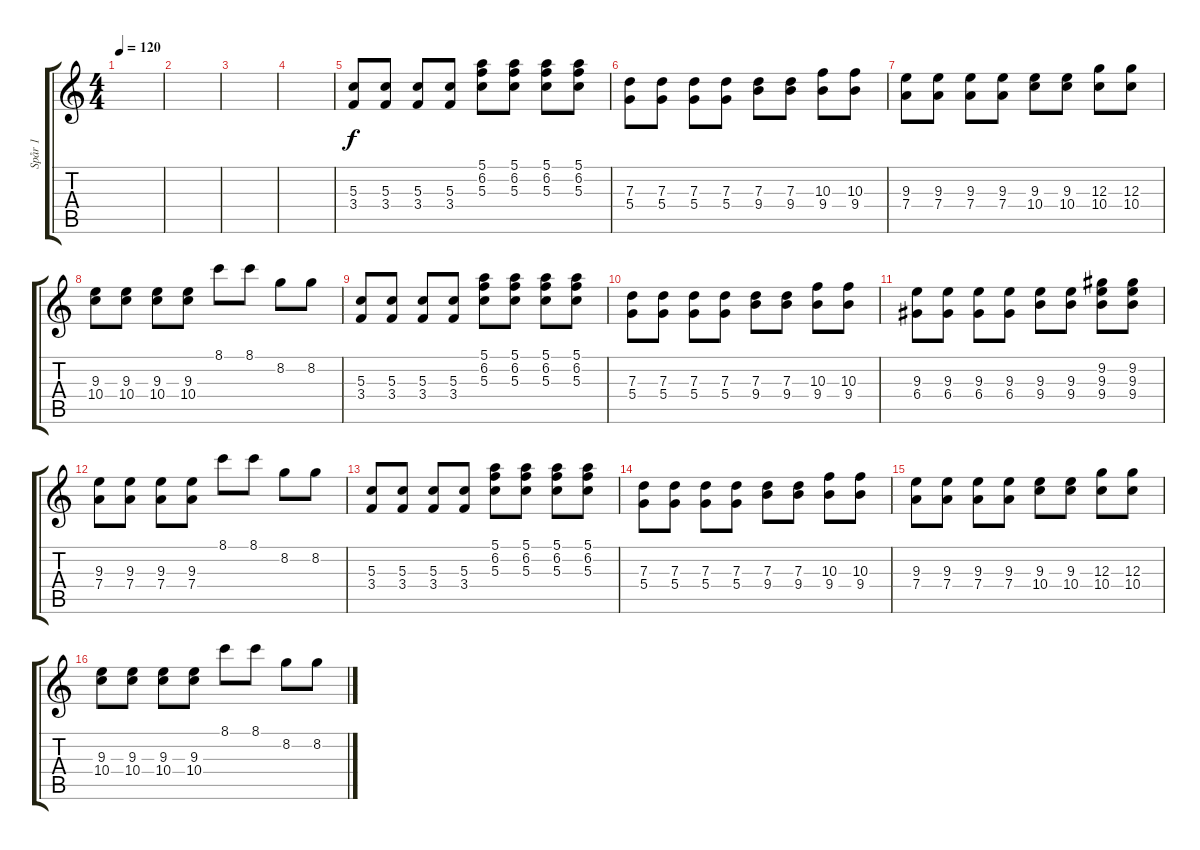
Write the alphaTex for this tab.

\track ("Spår 1" "Spår 1") {instrument overdrivenguitar}
\staff {score tabs}
\tuning (E4 B3 G3 D3 A2 E2) {hide}
\ts (4 4)
\tempo 120
\clef g2
\ks c
|
|
|
|
(5.3 3.4).8 (5.3 3.4).8 (5.3 3.4).8 (5.3 3.4).8 (5.1 6.2 5.3).8 (5.1 6.2 5.3).8 (5.1 6.2 5.3).8 (5.1 6.2 5.3).8 |
(7.3 5.4).8 (7.3 5.4).8 (7.3 5.4).8 (7.3 5.4).8 (7.3 9.4).8 (7.3 9.4).8 (10.3 9.4).8 (10.3 9.4).8 |
(9.3 7.4).8 (9.3 7.4).8 (9.3 7.4).8 (9.3 7.4).8 (9.3 10.4).8 (9.3 10.4).8 (12.3 10.4).8 (12.3 10.4).8 |
(9.3 10.4).8 (9.3 10.4).8 (9.3 10.4).8 (9.3 10.4).8 8.1.8 8.1.8 8.2.8 8.2.8 |
(5.3 3.4).8 (5.3 3.4).8 (5.3 3.4).8 (5.3 3.4).8 (5.1 6.2 5.3).8 (5.1 6.2 5.3).8 (5.1 6.2 5.3).8 (5.1 6.2 5.3).8 |
(7.3 5.4).8 (7.3 5.4).8 (7.3 5.4).8 (7.3 5.4).8 (7.3 9.4).8 (7.3 9.4).8 (10.3 9.4).8 (10.3 9.4).8 |
(9.3 6.4).8 (9.3 6.4).8 (9.3 6.4).8 (9.3 6.4).8 (9.3 9.4).8 (9.3 9.4).8 (9.2 9.3 9.4).8 (9.2 9.3 9.4).8 |
(9.3 7.4).8 (9.3 7.4).8 (9.3 7.4).8 (9.3 7.4).8 8.1.8 8.1.8 8.2.8 8.2.8 |
(5.3 3.4).8 (5.3 3.4).8 (5.3 3.4).8 (5.3 3.4).8 (5.1 6.2 5.3).8 (5.1 6.2 5.3).8 (5.1 6.2 5.3).8 (5.1 6.2 5.3).8 |
(7.3 5.4).8 (7.3 5.4).8 (7.3 5.4).8 (7.3 5.4).8 (7.3 9.4).8 (7.3 9.4).8 (10.3 9.4).8 (10.3 9.4).8 |
(9.3 7.4).8 (9.3 7.4).8 (9.3 7.4).8 (9.3 7.4).8 (9.3 10.4).8 (9.3 10.4).8 (12.3 10.4).8 (12.3 10.4).8 |
(9.3 10.4).8 (9.3 10.4).8 (9.3 10.4).8 (9.3 10.4).8 8.1.8 8.1.8 8.2.8 8.2.8
